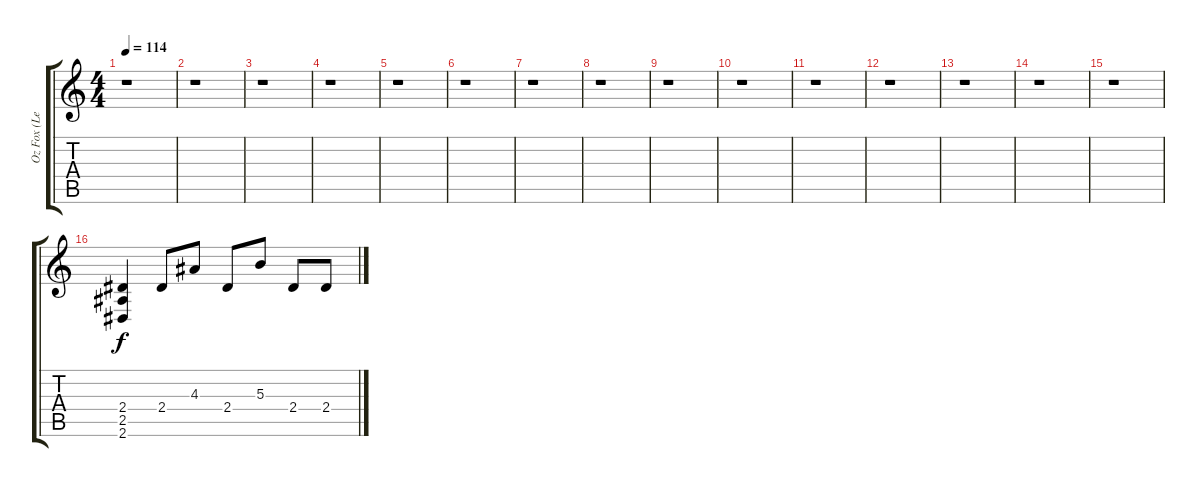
\track ("Oz Fox (Lead 2)" "Oz Fox (Le") {instrument distortionguitar}
\staff {score tabs}
\tuning (Eb4 Bb3 Gb3 Db3 Ab2 Db2) {hide}
\ts (4 4)
\tempo 114
\clef g2
\ks c
r.1{dy f} |
r.1 |
r.1 |
r.1 |
r.1 |
r.1 |
r.1 |
r.1 |
r.1 |
r.1 |
r.1 |
r.1 |
r.1 |
r.1 |
r.1 |
(2.4 2.5 2.6).4 2.4.8 4.3.8 2.4.8 5.3.8 2.4.8 2.4.8
